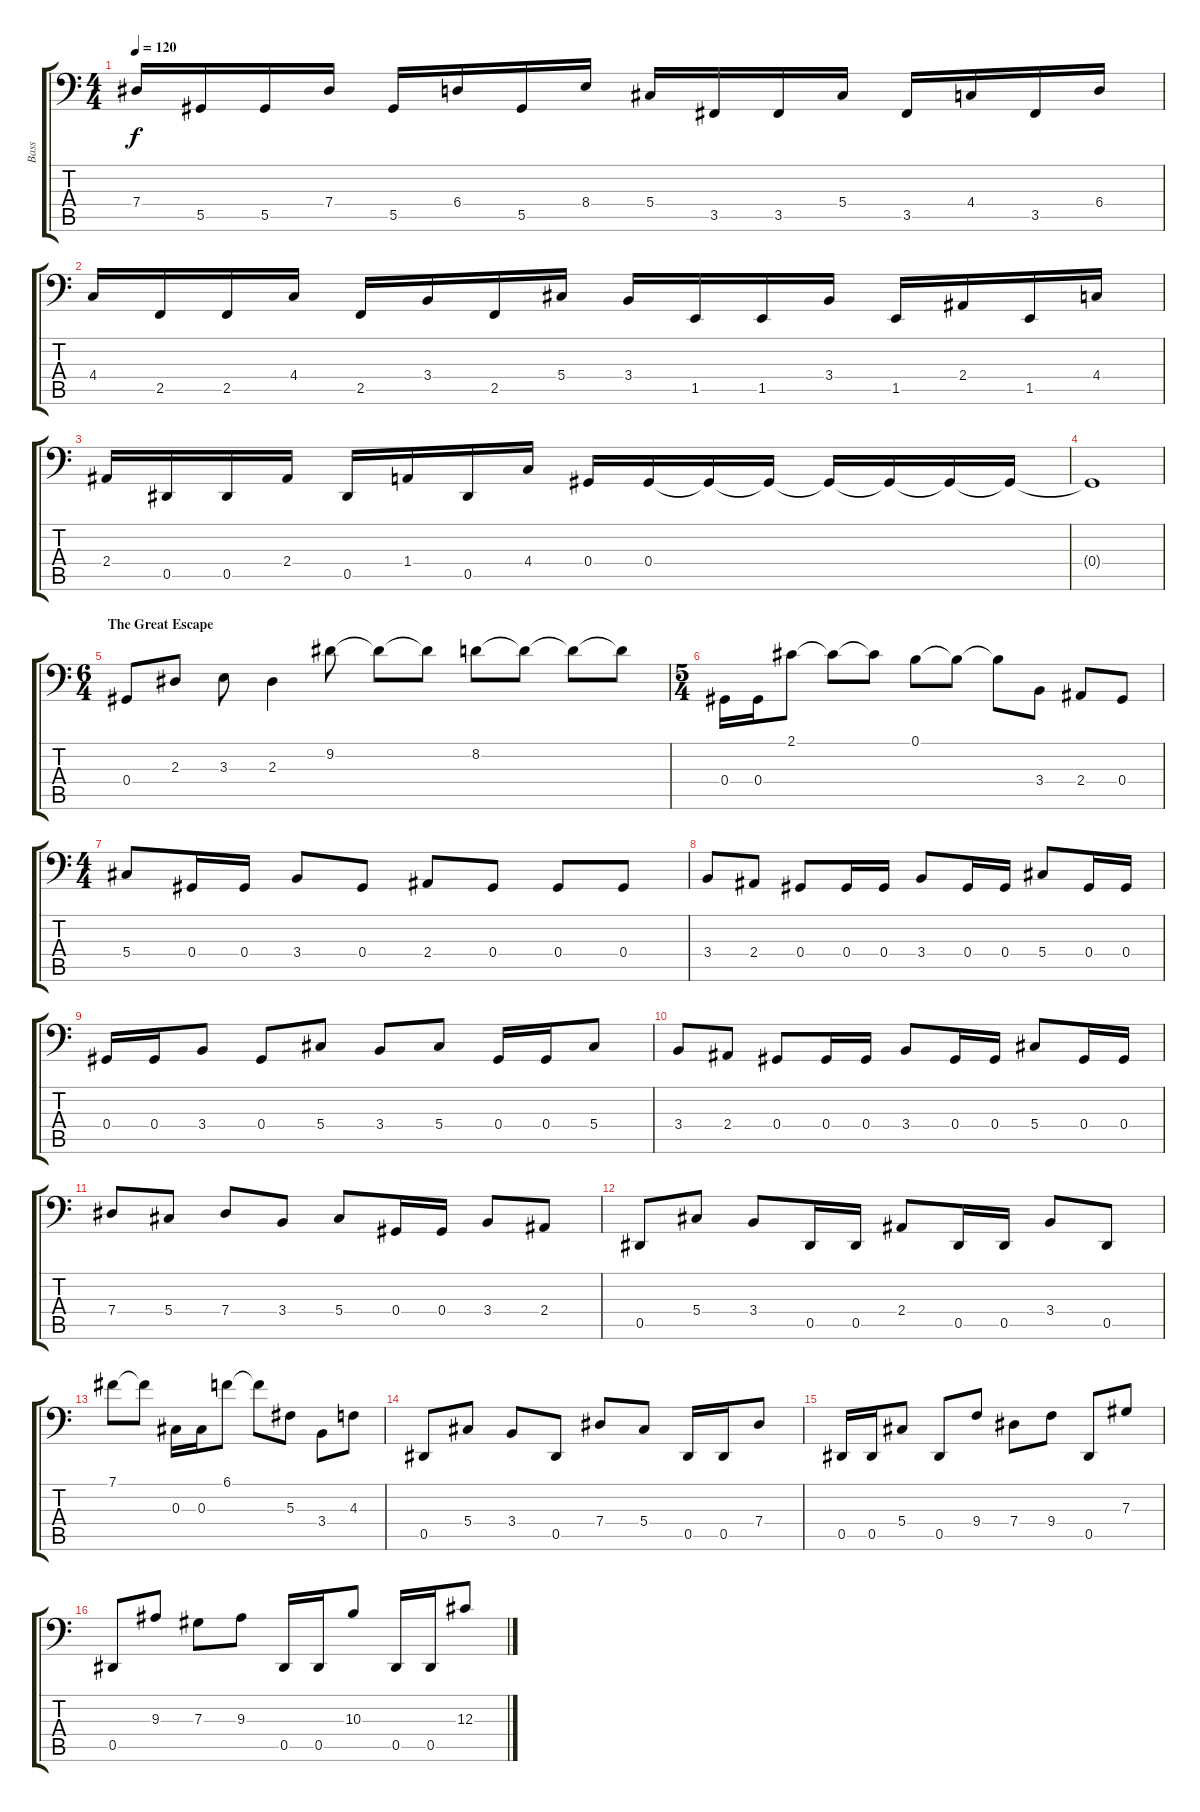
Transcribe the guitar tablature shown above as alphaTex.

\track ("Bass" "Bass") {instrument electricbassfinger}
\staff {score tabs}
\tuning (B2 Gb2 Db2 Ab1 Eb1 Bb0) {hide}
\ts (4 4)
\tempo 120
\clef f4
\ks c
7.4.16{dy f} 5.5.16 5.5.16 7.4.16 5.5.16 6.4.16 5.5.16 8.4.16 5.4.16 3.5.16 3.5.16 5.4.16 3.5.16 4.4.16 3.5.16 6.4.16 |
4.4.16 2.5.16 2.5.16 4.4.16 2.5.16 3.4.16 2.5.16 5.4.16 3.4.16 1.5.16 1.5.16 3.4.16 1.5.16 2.4.16 1.5.16 4.4.16 |
2.4.16 0.5.16 0.5.16 2.4.16 0.5.16 1.4.16 0.5.16 4.4.16 0.4.16 0.4.16 0.4{t}.16 0.4{t}.16 0.4{t}.16 0.4{t}.16 0.4{t}.16 0.4{t}.16 |
0.4{t}.1 |
\ts (6 4)
\section ("" "The Great Escape")
0.4.8 2.3.8 3.3.8 2.3.4 9.2.8 9.2{t}.8 9.2{t}.8 8.2.8 8.2{t}.8 8.2{t}.8 8.2{t}.8 |
\ts (5 4)
0.4.16 0.4.16 2.1.8 2.1{t}.8 2.1{t}.8 0.1.8 0.1{t}.8 0.1{t}.8 3.4.8 2.4.8 0.4.8 |
\ts (4 4)
5.4.8 0.4.16 0.4.16 3.4.8 0.4.8 2.4.8 0.4.8 0.4.8 0.4.8 |
3.4.8 2.4.8 0.4.8 0.4.16 0.4.16 3.4.8 0.4.16 0.4.16 5.4.8 0.4.16 0.4.16 |
0.4.16 0.4.16 3.4.8 0.4.8 5.4.8 3.4.8 5.4.8 0.4.16 0.4.16 5.4.8 |
3.4.8 2.4.8 0.4.8 0.4.16 0.4.16 3.4.8 0.4.16 0.4.16 5.4.8 0.4.16 0.4.16 |
7.4.8 5.4.8 7.4.8 3.4.8 5.4.8 0.4.16 0.4.16 3.4.8 2.4.8 |
0.5.8 5.4.8 3.4.8 0.5.16 0.5.16 2.4.8 0.5.16 0.5.16 3.4.8 0.5.8 |
7.1.8 7.1{t}.8 0.3.16 0.3.16 6.1.8 6.1{t}.8 5.3.8 3.4.8 4.3.8 |
0.5.8 5.4.8 3.4.8 0.5.8 7.4.8 5.4.8 0.5.16 0.5.16 7.4.8 |
0.5.16 0.5.16 5.4.8 0.5.8 9.4.8 7.4.8 9.4.8 0.5.8 7.3.8 |
0.5.8 9.3.8 7.3.8 9.3.8 0.5.16 0.5.16 10.3.8 0.5.16 0.5.16 12.3.8
